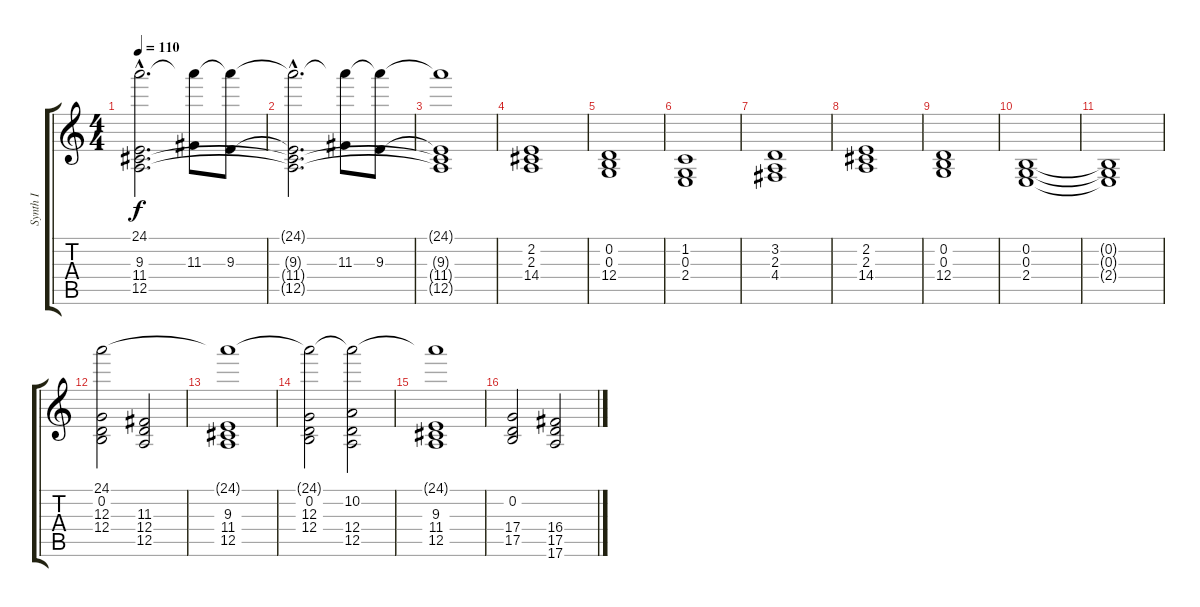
\track ("Synth I" "Synth I") {instrument synthstrings1}
\staff {score tabs}
\tuning (A4 B3 G3 D3 A2 E2) {hide}
\ts (4 4)
\tempo 110
\clef g2
\ks c
(24.1{hac t} 9.3{hac} 11.4{hac} 12.5{hac}).2{d dy f} (24.1{t} 11.3).8 (24.1{t} 9.3).8 |
(24.1{hac t} 9.3{hac t} 11.4{hac t} 12.5{hac t}).2{d} (24.1{t} 11.3).8 (24.1{t} 9.3).8 |
(24.1{t} 9.3{t} 11.4{t} 12.5{t}).1 |
(2.2 2.3 14.4).1 |
(0.2 0.3 12.4).1 |
(1.2 0.3 2.4).1 |
(3.2 2.3 4.4).1 |
(2.2 2.3 14.4).1 |
(0.2 0.3 12.4).1 |
(0.2 0.3 2.4).1 |
(0.2{t} 0.3{t} 2.4{t}).1 |
(24.1 0.2 12.3 12.4).2 (11.3 12.4 12.5).2 |
(24.1{t} 9.3 11.4 12.5).1 |
(24.1{t} 0.2 12.3 12.4).2 (24.1{t} 10.2 12.4 12.5).2 |
(24.1{t} 9.3 11.4 12.5).1 |
(0.2 17.4 17.5).2 (16.4 17.5 17.6).2
